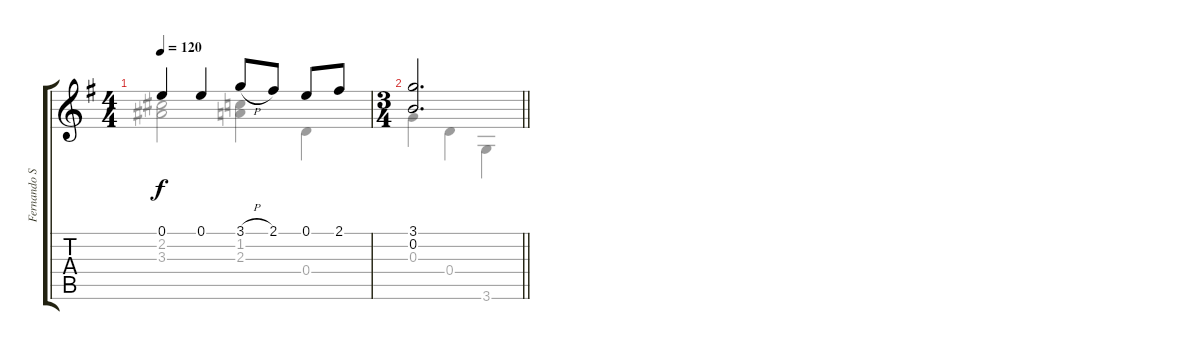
\track ("Fernando Sor" "Fernando S") {instrument acousticguitarnylon}
\staff {score tabs}
\tuning (E4 B3 G3 D3 A2 E2) {hide}
\voice
\ts (4 4)
\tempo 120
\clef g2
\ks g
0.1.4{dy f} 0.1.4 3.1{h}.8 2.1.8 0.1.8 2.1.8 |
\ts (3 4)
\barLineRight lightlight
(3.1 0.2).2{d}
\voice
\clef g2
\ottava regular
\simile none
\ks g
(2.2 3.3).2{dy f} (1.2 2.3).4 0.4.4 |
\barLineRight lightlight
0.3.4 0.4.4 3.6.4
